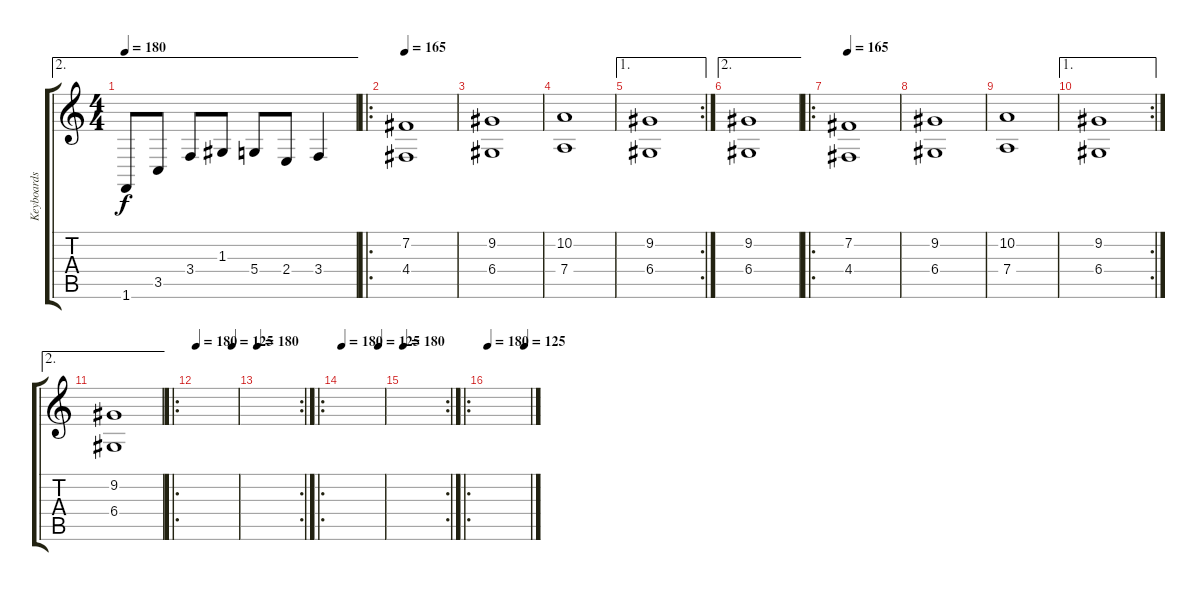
\track ("Keyboards" "Keyboards") {instrument pad4choir}
\staff {score tabs}
\tuning (E4 B3 G3 D3 A2 E2) {hide}
\ae 2
\ts (4 4)
\tempo 180
\clef g2
\ks c
1.6.8{dy f} 3.5.8 3.4.8 1.3.8 5.4.8 2.4.8 3.4.4 |
\ro
\tempo 165
(7.2 4.4).1{instrument stringensemble1} |
(9.2 6.4).1 |
(10.2 7.4).1 |
\ae 1
\rc 2
(9.2 6.4).1 |
\ae 2
(9.2 6.4).1 |
\ro
\tempo 165
(7.2 4.4).1{instrument stringensemble1} |
(9.2 6.4).1 |
(10.2 7.4).1 |
\ae 1
\rc 2
(9.2 6.4).1 |
\ae 2
(9.2 6.4).1 |
\ro
\tempo 180
\tempo (125 0.875)
|
\rc 2
\tempo 180
|
\ro
\tempo 180
\tempo (125 0.875)
|
\rc 2
\tempo 180
|
\ro
\tempo 180
\tempo (125 0.875)
